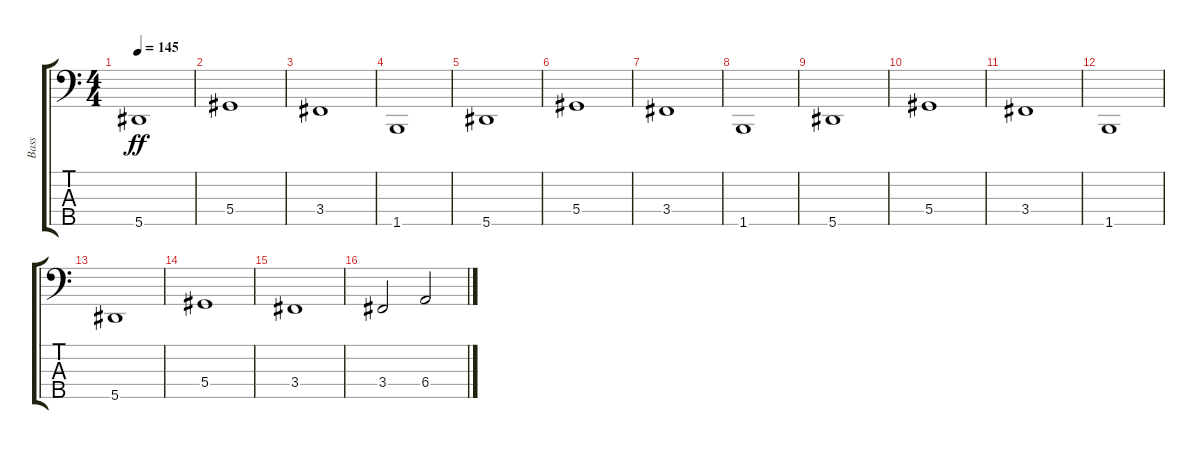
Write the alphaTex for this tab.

\track ("Bass" "Bass") {instrument electricbasspick}
\staff {score tabs}
\tuning (Gb2 Db2 Ab1 Eb1 Bb0) {hide}
\ts (4 4)
\tempo 145
\clef f4
\ks c
5.5.1{dy ff} |
5.4.1 |
3.4.1 |
1.5.1 |
5.5.1 |
5.4.1 |
3.4.1 |
1.5.1 |
5.5.1 |
5.4.1 |
3.4.1 |
1.5.1 |
5.5.1 |
5.4.1 |
3.4.1 |
3.4.2 6.4.2
